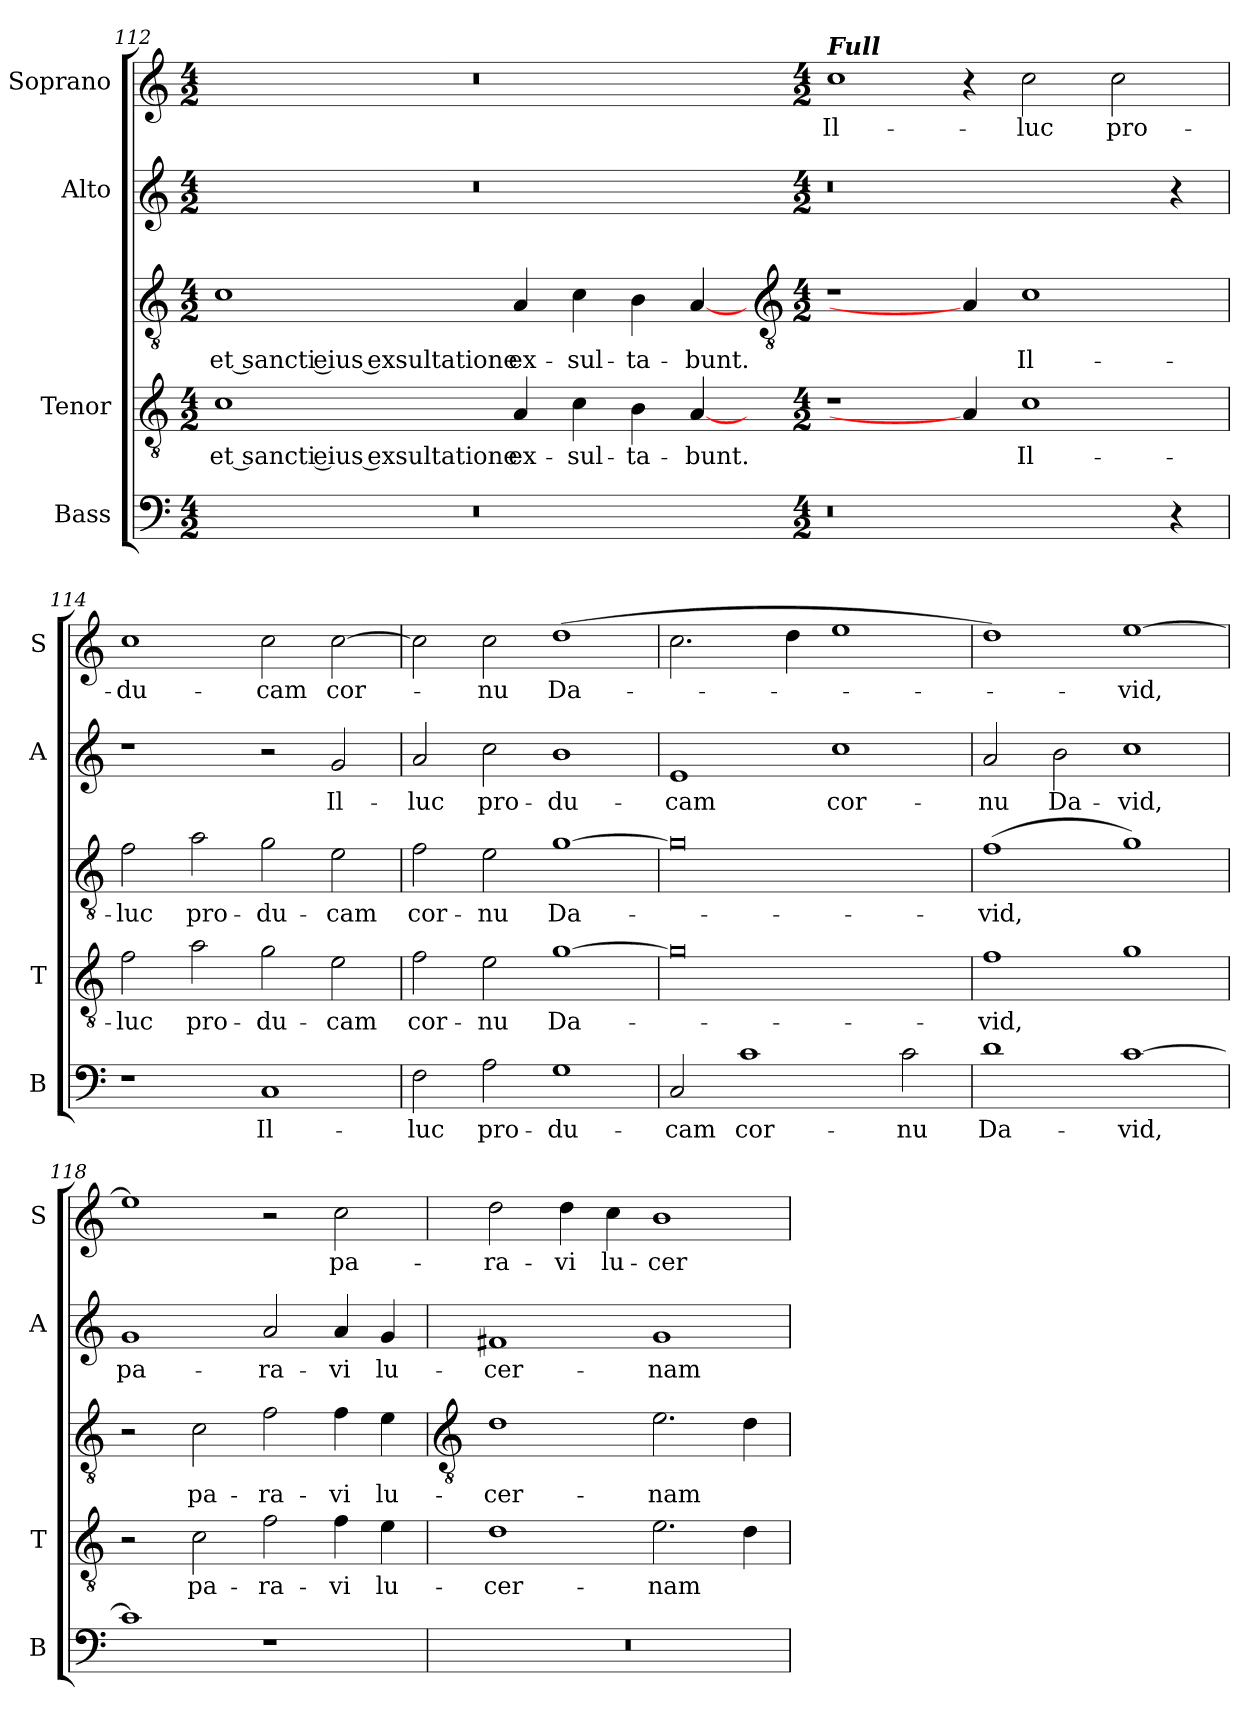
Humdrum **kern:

**kern	**text	**kern	**text	**kern	**text	**kern	**text	**kern	**text
*part4	*part4	*part3	*part3	*part3	*part3	*part2	*part2	*part1	*part1
*staff5	*staff5	*staff4	*staff4	*staff3	*staff3	*staff2	*staff2	*staff1	*staff1
*I"Bass	*	*I"Tenor	*	*	*	*I"Alto	*	*I"Soprano	*
*I'B	*	*I'T	*	*	*	*I'A	*	*I'S	*
*clefF4	*	*clefGv2	*	*clefGv2	*	*clefG2	*	*clefG2	*
*k[]	*	*k[]	*	*k[]	*	*k[]	*	*k[]	*
*C:	*	*C:	*	*C:	*	*C:	*	*C:	*
*M4/2	*	*M4/2	*	*M4/2	*	*M4/2	*	*M4/2	*
=112	=112	=112	=112	=112	=112	=112	=112	=112	=112
!	!	!	!LO:LY:b	!	!LO:LY:b	!	!	!	!
0r	.	1c	et sancti eius exsultatione	1c	et sancti eius exsultatione	0r	.	0r	.
!	!	!	!LO:LY:b	!	!LO:LY:b	!	!	!	!
.	.	4A	ex-	4A	ex-	.	.	.	.
!	!	!	!LO:LY:b	!	!LO:LY:b	!	!	!	!
.	.	4c	-sul-	4c	-sul-	.	.	.	.
!	!	!	!LO:LY:b	!	!LO:LY:b	!	!	!	!
.	.	4B	-ta-	4B	-ta-	.	.	.	.
!	!	!	!LO:LY:b	!	!LO:LY:b	!	!	!	!
.	.	[4A	-bunt.	[4A	-bunt.	.	.	.	.
!!LO:LB:g=z
=113||	=113||	=113-	=113||	=113-	=113||	=113||	=113||	=113||	=113||
*	*	*	*	*clefGv2	*	*	*	*	*
*k[]	*	*	*	*	*	*k[]	*	*k[]	*
*C:	*	*	*	*	*	*C:	*	*C:	*
*M4/2	*	*M4/2	*	*M4/2	*	*M4/2	*	*M4/2	*
!	!	!	!	!	!	!	!	!LO:TX:a:Bi:t=Full	!
!	!	!	!	!	!	!	!	!	!LO:LY:b
0r	.	1r	.	1r	.	0r	.	1cc	Il-
.	.	4A]	.	4A]	.	.	.	4r	.
!	!	!	!LO:LY:b	!	!LO:LY:b	!	!	!	!LO:LY:b
.	.	1c	Il-	1c	Il-	.	.	2cc	-luc
!	!	!	!	!	!	!	!	!	!LO:LY:b
.	.	.	.	.	.	.	.	2cc	pro-
4r	.	.	.	.	.	4r	.	.	.
=114	=114	=114	=114	=114	=114	=114	=114	=114	=114
!	!	!	!LO:LY:b	!	!LO:LY:b	!	!	!	!LO:LY:b
1r	.	2f	-luc	2f	-luc	1r	.	1cc	-du-
!	!	!	!LO:LY:b	!	!LO:LY:b	!	!	!	!
.	.	2a	pro-	2a	pro-	.	.	.	.
!	!LO:LY:b	!	!LO:LY:b	!	!LO:LY:b	!	!	!	!LO:LY:b
1C	Il-	2g	-du-	2g	-du-	2r	.	2cc	-cam
!	!	!	!LO:LY:b	!	!LO:LY:b	!	!LO:LY:b	!	!LO:LY:b
.	.	2e	-cam	2e	-cam	2g	Il-	[2cc	cor-
=115	=115	=115	=115	=115	=115	=115	=115	=115	=115
!	!LO:LY:b	!	!LO:LY:b	!	!LO:LY:b	!	!LO:LY:b	!	!
2F	-luc	2f	cor-	2f	cor-	2a	-luc	2cc]	.
!	!LO:LY:b	!	!LO:LY:b	!	!LO:LY:b	!	!LO:LY:b	!	!LO:LY:b
2A	pro-	2e	-nu	2e	-nu	2cc	pro-	2cc	nu
!	!LO:LY:b	!	!LO:LY:b	!	!LO:LY:b	!	!LO:LY:b	!	!LO:LY:b
1G	-du-	[1g	Da-	[1g	Da-	1b	-du-	(>1dd	Da-
=116	=116	=116	=116	=116	=116	=116	=116	=116	=116
!	!LO:LY:b	!	!	!	!	!	!LO:LY:b	!	!
2C	-cam	0g]	.	0g]	.	1e	-cam	2.cc	.
!	!LO:LY:b	!	!	!	!	!	!	!	!
1c	cor-	.	.	.	.	.	.	.	.
.	.	.	.	.	.	.	.	4dd	.
!	!	!	!	!	!	!	!LO:LY:b	!	!
.	.	.	.	.	.	1cc	cor-	1ee	.
!	!LO:LY:b	!	!	!	!	!	!	!	!
2c	-nu	.	.	.	.	.	.	.	.
=117	=117	=117	=117	=117	=117	=117	=117	=117	=117
!	!LO:LY:b	!	!LO:LY:b	!	!LO:LY:b	!	!LO:LY:b	!	!
1d	Da-	1f	vid,	(>1f	vid,	2a	-nu	1dd)	.
!	!	!	!	!	!	!	!LO:LY:b	!	!
.	.	.	.	.	.	2b	Da-	.	.
!	!LO:LY:b	!	!	!	!	!	!LO:LY:b	!	!LO:LY:b
[1c	-vid,	1g	.	1g)	.	1cc	-vid,	[1ee	vid,
=118	=118	=118	=118	=118	=118	=118	=118	=118	=118
!	!	!	!	!	!	!	!LO:LY:b	!	!
1c]	.	2r	.	2r	.	1g	pa-	1ee]	.
!	!	!	!LO:LY:b	!	!LO:LY:b	!	!	!	!
.	.	2c	pa-	2c	pa-	.	.	.	.
!	!	!	!LO:LY:b	!	!LO:LY:b	!	!LO:LY:b	!	!
1r	.	2f	-ra-	2f	-ra-	2a	-ra-	2r	.
!	!	!	!LO:LY:b	!	!LO:LY:b	!	!LO:LY:b	!	!LO:LY:b
.	.	4f	-vi	4f	-vi	4a	-vi	2cc	pa-
!	!	!	!LO:LY:b	!	!LO:LY:b	!	!LO:LY:b	!	!
.	.	4e	lu-	4e	lu-	4g	lu-	.	.
!!LO:LB:g=z
=119	=119	=119	=119	=119	=119	=119	=119	=119	=119
*	*	*	*	*clefGv2	*	*	*	*	*
!	!	!	!LO:LY:b	!	!LO:LY:b	!	!LO:LY:b	!	!LO:LY:b
0r	.	1d	-cer-	1d	-cer-	1f#X	-cer-	2dd	-ra-
!	!	!	!	!	!	!	!	!	!LO:LY:b
.	.	.	.	.	.	.	.	4dd	-vi
!	!	!	!	!	!	!	!	!	!LO:LY:b
.	.	.	.	.	.	.	.	4cc	lu-
!	!	!	!LO:LY:b	!	!LO:LY:b	!	!LO:LY:b	!	!LO:LY:b
.	.	2.e	-nam	2.e	-nam	1g	-nam	1b	-cer-
.	.	4d	.	4d	.	.	.	.	.
=	=	=	=	=	=	=	=	=	=
*-	*-	*-	*-	*-	*-	*-	*-	*-	*-
